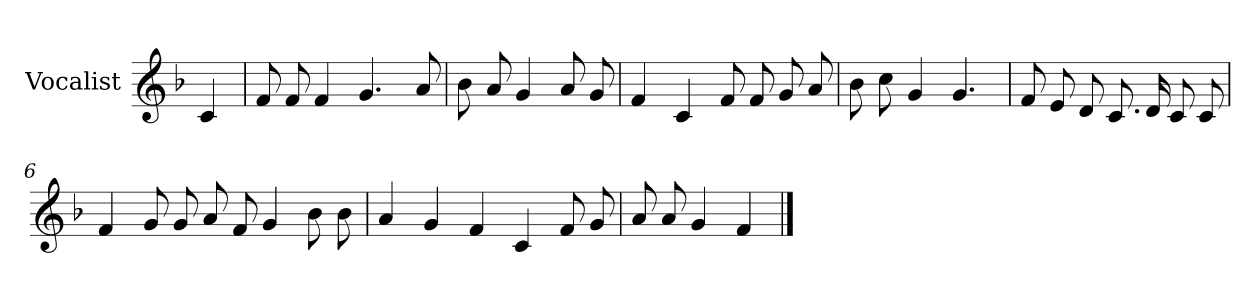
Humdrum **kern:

**kern
*part1
*staff1
*I"Vocalist
*k[b-]
*F:
=
4c
=1
8f
8f
4f
4.g
8a
=2
8b-
8a
4g
8a
8g
=3
4f
4c
8f
8f
8g
8a
=4
8b-
8cc
4g
4.g
=5
8f
8e
8d
8.c
16d
8c
8c
=6
4f
8g
8g
8a
8f
4g
8b-
8b-
=7
4a
4g
4f
4c
8f
8g
=8
8a
8a
4g
4f
==
*-
